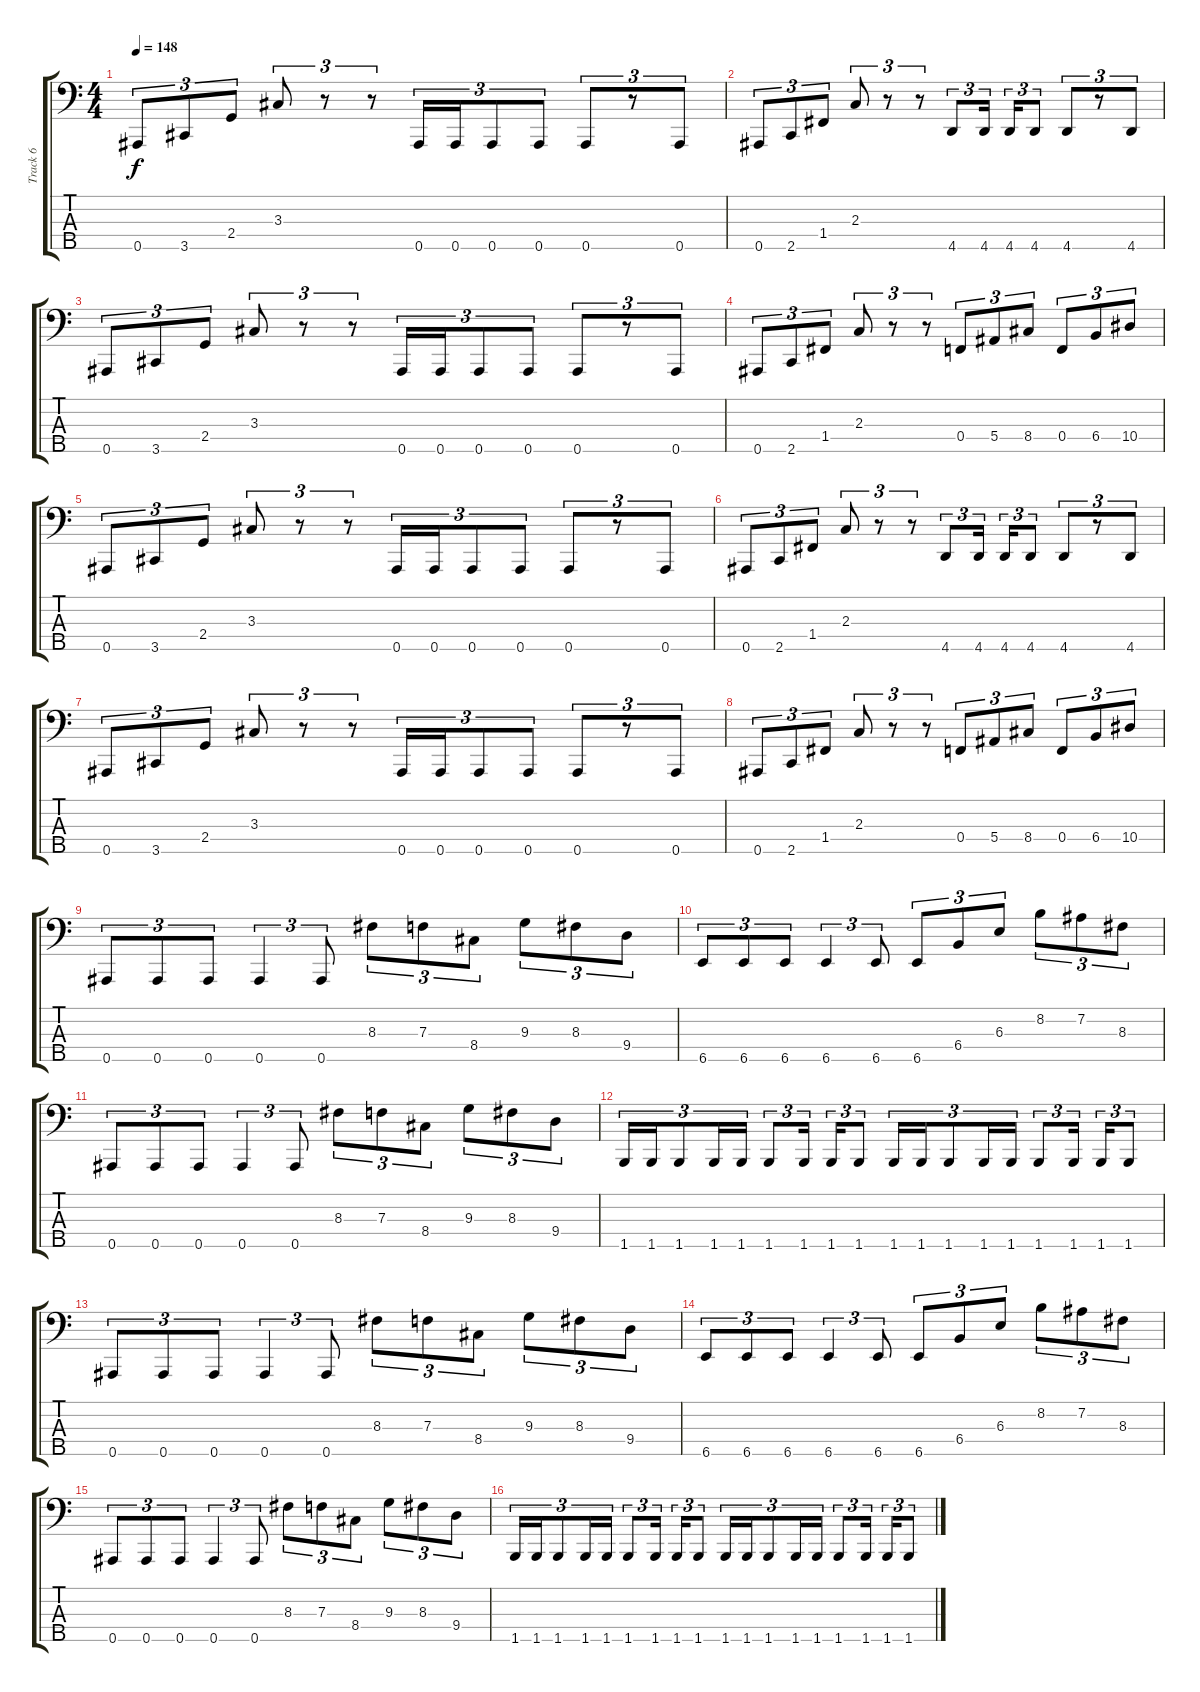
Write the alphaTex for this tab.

\track ("Track 6" "Track 6") {instrument electricbassfinger}
\staff {score tabs}
\tuning (Ab2 Eb2 Bb1 F1 Bb0) {hide}
\ts (4 4)
\tempo 148
\clef f4
\ks c
0.5.8{tu (3 2) dy f} 3.5.8{tu (3 2)} 2.4.8{tu (3 2)} 3.3.8{tu (3 2)} r.8{tu (3 2)} r.8{tu (3 2)} 0.5.16{tu (3 2)} 0.5.16{tu (3 2)} 0.5.8{tu (3 2)} 0.5.8{tu (3 2)} 0.5.8{tu (3 2)} r.8{tu (3 2)} 0.5.8{tu (3 2)} |
0.5.8{tu (3 2)} 2.5.8{tu (3 2)} 1.4.8{tu (3 2)} 2.3.8{tu (3 2)} r.8{tu (3 2)} r.8{tu (3 2)} 4.5.8{tu (3 2)} 4.5.16{tu (3 2)} 4.5.16{tu (3 2)} 4.5.8{tu (3 2)} 4.5.8{tu (3 2)} r.8{tu (3 2)} 4.5.8{tu (3 2)} |
0.5.8{tu (3 2)} 3.5.8{tu (3 2)} 2.4.8{tu (3 2)} 3.3.8{tu (3 2)} r.8{tu (3 2)} r.8{tu (3 2)} 0.5.16{tu (3 2)} 0.5.16{tu (3 2)} 0.5.8{tu (3 2)} 0.5.8{tu (3 2)} 0.5.8{tu (3 2)} r.8{tu (3 2)} 0.5.8{tu (3 2)} |
0.5.8{tu (3 2)} 2.5.8{tu (3 2)} 1.4.8{tu (3 2)} 2.3.8{tu (3 2)} r.8{tu (3 2)} r.8{tu (3 2)} 0.4.8{tu (3 2)} 5.4.8{tu (3 2)} 8.4.8{tu (3 2)} 0.4.8{tu (3 2)} 6.4.8{tu (3 2)} 10.4.8{tu (3 2)} |
0.5.8{tu (3 2)} 3.5.8{tu (3 2)} 2.4.8{tu (3 2)} 3.3.8{tu (3 2)} r.8{tu (3 2)} r.8{tu (3 2)} 0.5.16{tu (3 2)} 0.5.16{tu (3 2)} 0.5.8{tu (3 2)} 0.5.8{tu (3 2)} 0.5.8{tu (3 2)} r.8{tu (3 2)} 0.5.8{tu (3 2)} |
0.5.8{tu (3 2)} 2.5.8{tu (3 2)} 1.4.8{tu (3 2)} 2.3.8{tu (3 2)} r.8{tu (3 2)} r.8{tu (3 2)} 4.5.8{tu (3 2)} 4.5.16{tu (3 2)} 4.5.16{tu (3 2)} 4.5.8{tu (3 2)} 4.5.8{tu (3 2)} r.8{tu (3 2)} 4.5.8{tu (3 2)} |
0.5.8{tu (3 2)} 3.5.8{tu (3 2)} 2.4.8{tu (3 2)} 3.3.8{tu (3 2)} r.8{tu (3 2)} r.8{tu (3 2)} 0.5.16{tu (3 2)} 0.5.16{tu (3 2)} 0.5.8{tu (3 2)} 0.5.8{tu (3 2)} 0.5.8{tu (3 2)} r.8{tu (3 2)} 0.5.8{tu (3 2)} |
0.5.8{tu (3 2)} 2.5.8{tu (3 2)} 1.4.8{tu (3 2)} 2.3.8{tu (3 2)} r.8{tu (3 2)} r.8{tu (3 2)} 0.4.8{tu (3 2)} 5.4.8{tu (3 2)} 8.4.8{tu (3 2)} 0.4.8{tu (3 2)} 6.4.8{tu (3 2)} 10.4.8{tu (3 2)} |
0.5.8{tu (3 2)} 0.5.8{tu (3 2)} 0.5.8{tu (3 2)} 0.5.4{tu (3 2)} 0.5.8{tu (3 2)} 8.3.8{tu (3 2)} 7.3.8{tu (3 2)} 8.4.8{tu (3 2)} 9.3.8{tu (3 2)} 8.3.8{tu (3 2)} 9.4.8{tu (3 2)} |
6.5.8{tu (3 2)} 6.5.8{tu (3 2)} 6.5.8{tu (3 2)} 6.5.4{tu (3 2)} 6.5.8{tu (3 2)} 6.5.8{tu (3 2)} 6.4.8{tu (3 2)} 6.3.8{tu (3 2)} 8.2.8{tu (3 2)} 7.2.8{tu (3 2)} 8.3.8{tu (3 2)} |
0.5.8{tu (3 2)} 0.5.8{tu (3 2)} 0.5.8{tu (3 2)} 0.5.4{tu (3 2)} 0.5.8{tu (3 2)} 8.3.8{tu (3 2)} 7.3.8{tu (3 2)} 8.4.8{tu (3 2)} 9.3.8{tu (3 2)} 8.3.8{tu (3 2)} 9.4.8{tu (3 2)} |
1.5.16{tu (3 2)} 1.5.16{tu (3 2)} 1.5.8{tu (3 2)} 1.5.16{tu (3 2)} 1.5.16{tu (3 2)} 1.5.8{tu (3 2)} 1.5.16{tu (3 2)} 1.5.16{tu (3 2)} 1.5.8{tu (3 2)} 1.5.16{tu (3 2)} 1.5.16{tu (3 2)} 1.5.8{tu (3 2)} 1.5.16{tu (3 2)} 1.5.16{tu (3 2)} 1.5.8{tu (3 2)} 1.5.16{tu (3 2)} 1.5.16{tu (3 2)} 1.5.8{tu (3 2)} |
0.5.8{tu (3 2)} 0.5.8{tu (3 2)} 0.5.8{tu (3 2)} 0.5.4{tu (3 2)} 0.5.8{tu (3 2)} 8.3.8{tu (3 2)} 7.3.8{tu (3 2)} 8.4.8{tu (3 2)} 9.3.8{tu (3 2)} 8.3.8{tu (3 2)} 9.4.8{tu (3 2)} |
6.5.8{tu (3 2)} 6.5.8{tu (3 2)} 6.5.8{tu (3 2)} 6.5.4{tu (3 2)} 6.5.8{tu (3 2)} 6.5.8{tu (3 2)} 6.4.8{tu (3 2)} 6.3.8{tu (3 2)} 8.2.8{tu (3 2)} 7.2.8{tu (3 2)} 8.3.8{tu (3 2)} |
0.5.8{tu (3 2)} 0.5.8{tu (3 2)} 0.5.8{tu (3 2)} 0.5.4{tu (3 2)} 0.5.8{tu (3 2)} 8.3.8{tu (3 2)} 7.3.8{tu (3 2)} 8.4.8{tu (3 2)} 9.3.8{tu (3 2)} 8.3.8{tu (3 2)} 9.4.8{tu (3 2)} |
1.5.16{tu (3 2)} 1.5.16{tu (3 2)} 1.5.8{tu (3 2)} 1.5.16{tu (3 2)} 1.5.16{tu (3 2)} 1.5.8{tu (3 2)} 1.5.16{tu (3 2)} 1.5.16{tu (3 2)} 1.5.8{tu (3 2)} 1.5.16{tu (3 2)} 1.5.16{tu (3 2)} 1.5.8{tu (3 2)} 1.5.16{tu (3 2)} 1.5.16{tu (3 2)} 1.5.8{tu (3 2)} 1.5.16{tu (3 2)} 1.5.16{tu (3 2)} 1.5.8{tu (3 2)}
